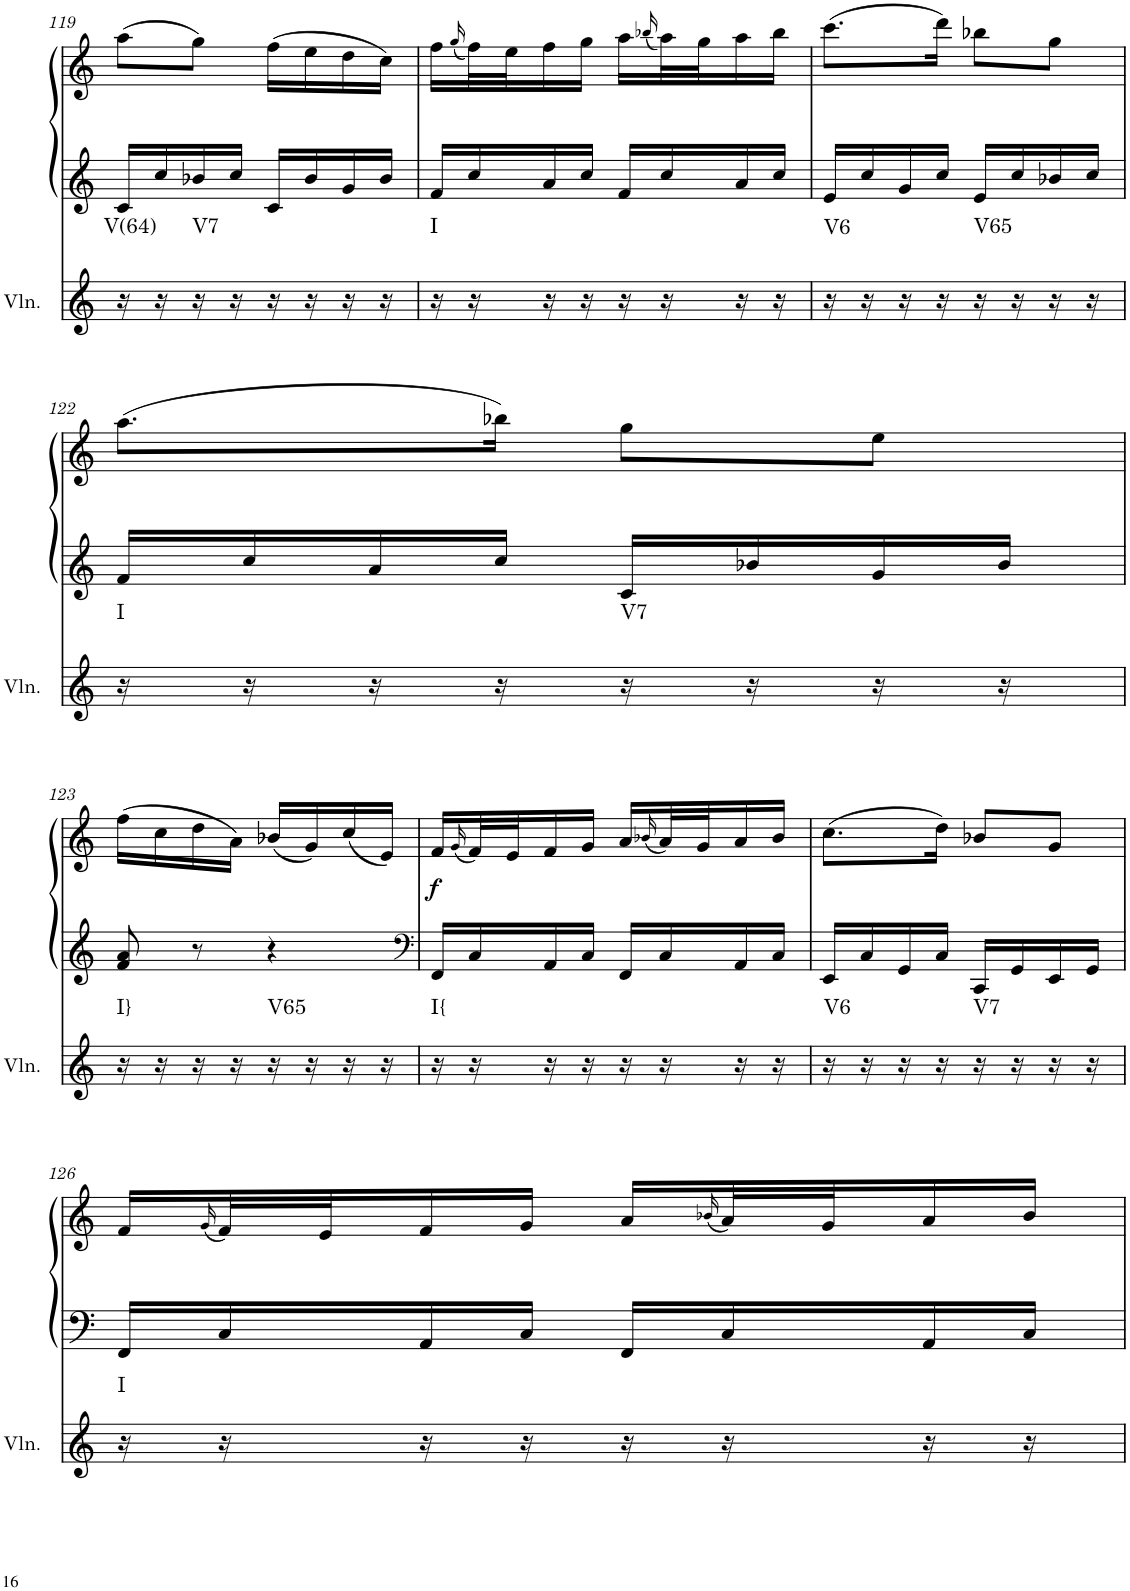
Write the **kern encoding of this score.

**kern	**harte	**kern	**kern	**dynam
*part2	*part2	*part1	*part1	*part1
*staff3	*	*staff2	*staff1	*staff1/2
*I"Violin	*	*I"Klavier linke Hand	*	*
*I'Vln.	*	*	*	*
!!LO:PB:g=z
*clefG2	*	*clefG2	*clefG2	*
*k[]	*	*k[]	*k[]	*
*M2/4	*	*M2/4	*M2/4	*
=119	=119	=119	=119	=119
!	!LO:H:kt=V(64)	!	!	!
16r	N	16c/LL	(8aa\L	.
16r	.	16cc/	.	.
!	!LO:H:kt=V7	!	!	!
16r	N	16b-X/	8gg\J)	.
16r	.	16cc/JJ	.	.
16r	.	16c/LL	(16ff\LL	.
16r	.	16b-/	16ee\	.
16r	.	16g/	16dd\	.
16r	.	16b-/JJ	16cc\JJ)	.
=120	=120	=120	=120	=120
!	!LO:H:kt=I	!	!	!
16r	N	16f/LL	16ff\LL	.
.	.	.	(16qgg/	.
16r	.	16cc/	32ff\L)	.
.	.	.	32ee\J	.
16r	.	16a/	16ff\	.
16r	.	16cc/JJ	16gg\JJ	.
16r	.	16f/LL	16aa\LL	.
.	.	.	(16qbb-X/	.
16r	.	16cc/	32aa\L)	.
.	.	.	32gg\J	.
16r	.	16a/	16aa\	.
16r	.	16cc/JJ	16bb-\JJ	.
=121	=121	=121	=121	=121
!	!LO:H:kt=V6	!	!	!
16r	N	16e/LL	(8.ccc\L	.
16r	.	16cc/	.	.
16r	.	16g/	.	.
16r	.	16cc/JJ	16ddd\Jk)	.
!	!LO:H:kt=V65	!	!	!
16r	N	16e/LL	8bb-X\L	.
16r	.	16cc/	.	.
16r	.	16b-X/	8gg\J	.
16r	.	16cc/JJ	.	.
!!LO:LB:g=z
=122	=122	=122	=122	=122
!	!LO:H:kt=I	!	!	!
16r	N	16f/LL	(8.aa\L	.
16r	.	16cc/	.	.
16r	.	16a/	.	.
16r	.	16cc/JJ	16bb-X\Jk)	.
!	!LO:H:kt=V7	!	!	!
16r	N	16c/LL	8gg\L	.
16r	.	16b-X/	.	.
16r	.	16g/	8ee\J	.
16r	.	16b-/JJ	.	.
!!LO:LB:g=z
=123	=123	=123	=123	=123
!	!LO:H:kt=I}	!	!	!
16r	N	8f/ 8a/	(16ff\LL	.
16r	.	.	16cc\	.
16r	.	8r	16dd\	.
16r	.	.	16a\JJ)	.
!	!LO:H:kt=V65	!	!	!
16r	N	4r	(16b-X/LL	.
16r	.	.	16g/)	.
16r	.	.	(16cc/	.
16r	.	.	16e/JJ)	.
=124	=124	=124	=124	=124
*	*	*clefF4	*	*
!	!LO:H:kt=I{	!	!	!LO:DY:b
16r	N	16FF/LL	16f/LL	f
.	.	.	(16qg/	.
16r	.	16C/	32f/L)	.
.	.	.	32e/J	.
16r	.	16AA/	16f/	.
16r	.	16C/JJ	16g/JJ	.
16r	.	16FF/LL	16a/LL	.
.	.	.	(16qb-X/	.
16r	.	16C/	32a/L)	.
.	.	.	32g/J	.
16r	.	16AA/	16a/	.
16r	.	16C/JJ	16b-/JJ	.
=125	=125	=125	=125	=125
!	!LO:H:kt=V6	!	!	!
16r	N	16EE/LL	(8.cc\L	.
16r	.	16C/	.	.
16r	.	16GG/	.	.
16r	.	16C/JJ	16dd\Jk)	.
!	!LO:H:kt=V7	!	!	!
16r	N	16CC/LL	8b-X/L	.
16r	.	16GG/	.	.
16r	.	16EE/	8g/J	.
16r	.	16GG/JJ	.	.
!!LO:LB:g=z
=126	=126	=126	=126	=126
!	!LO:H:kt=I	!	!	!
16r	N	16FF/LL	16f/LL	.
.	.	.	(16qg/	.
16r	.	16C/	32f/L)	.
.	.	.	32e/J	.
16r	.	16AA/	16f/	.
16r	.	16C/JJ	16g/JJ	.
16r	.	16FF/LL	16a/LL	.
.	.	.	(16qb-X/	.
16r	.	16C/	32a/L)	.
.	.	.	32g/J	.
16r	.	16AA/	16a/	.
16r	.	16C/JJ	16b-/JJ	.
=	=	=	=	=
*-	*-	*-	*-	*-
